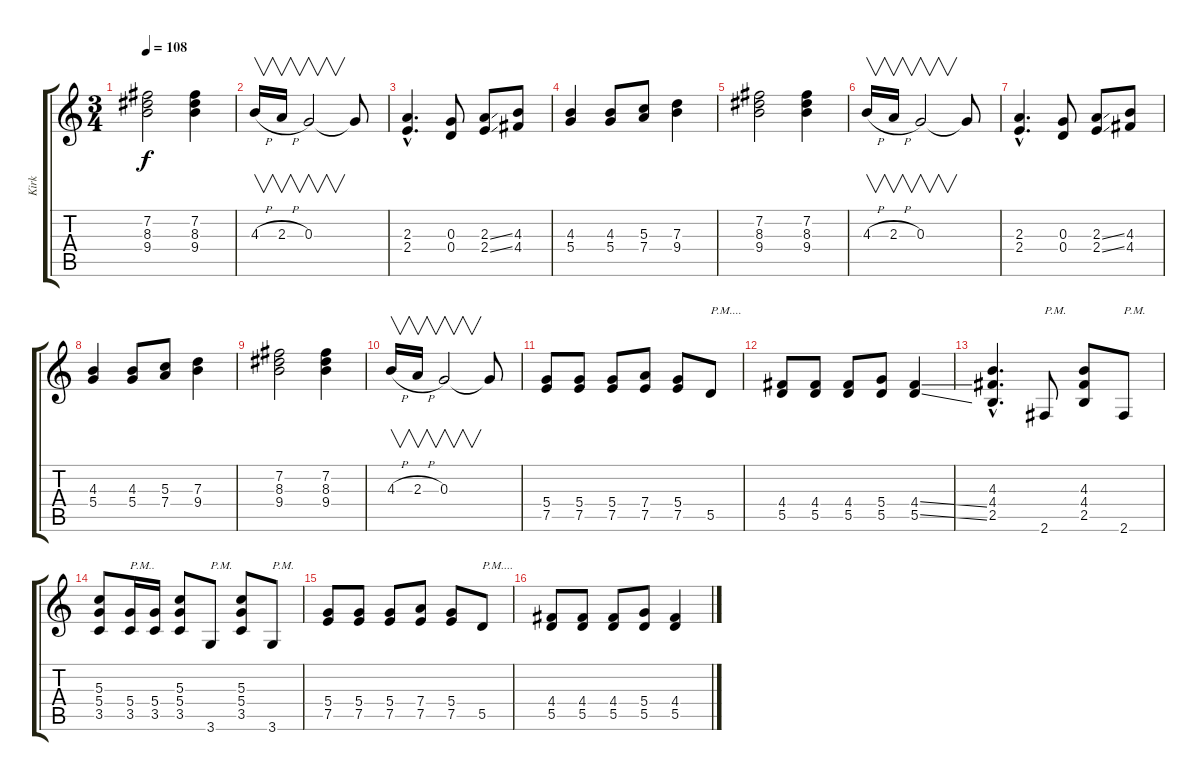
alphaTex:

\track ("Kirk" "Kirk") {instrument electricguitarclean}
\staff {score tabs}
\tuning (E4 B3 G3 D3 A2 E2) {hide}
\ts (3 4)
\tempo 108
\clef g2
\ks c
(7.2 8.3 9.4).2{dy f} (7.2 8.3 9.4).4 |
4.3{h}.16{v} 2.3{h}.16{v} 0.3.2{v} 0.3{t}.8 |
(2.3{hac} 2.4{hac}).4{d} (0.3 0.4).8 (2.3{ss} 2.4{ss}).8 (4.3 4.4).8 |
(4.3 5.4).4 (4.3 5.4).8 (5.3 7.4).8 (7.3 9.4).4 |
(7.2 8.3 9.4).2 (7.2 8.3 9.4).4 |
4.3{h}.16{v} 2.3{h}.16{v} 0.3.2{v} 0.3{t}.8 |
(2.3{hac} 2.4{hac}).4{d} (0.3 0.4).8 (2.3{ss} 2.4{ss}).8 (4.3 4.4).8 |
(4.3 5.4).4 (4.3 5.4).8 (5.3 7.4).8 (7.3 9.4).4 |
(7.2 8.3 9.4).2 (7.2 8.3 9.4).4 |
4.3{h}.16{v} 2.3{h}.16{v} 0.3.2{v} 0.3{t}.8 |
(5.4 7.5).8 (5.4 7.5).8 (5.4 7.5).8 (7.4 7.5).8 (5.4 7.5).8 5.5.8{txt "P.M...."} |
(4.4 5.5).8 (4.4 5.5).8 (4.4 5.5).8 (5.4 5.5).8 (4.4{ss} 5.5{ss}).4 |
(4.3{hac} 4.4{hac} 2.5{hac}).4{d} 2.6.8{txt "P.M."} (4.3 4.4 2.5).8 2.6.8{txt "P.M."} |
(5.3 5.4 3.5).8 (5.4 3.5).16{txt "P.M.."} (5.4 3.5).16 (5.3 5.4 3.5).8 3.6.8{txt "P.M."} (5.3 5.4 3.5).8 3.6.8{txt "P.M."} |
(5.4 7.5).8 (5.4 7.5).8 (5.4 7.5).8 (7.4 7.5).8 (5.4 7.5).8 5.5.8{txt "P.M...."} |
(4.4 5.5).8 (4.4 5.5).8 (4.4 5.5).8 (5.4 5.5).8 (4.4{ss} 5.5{ss}).4
